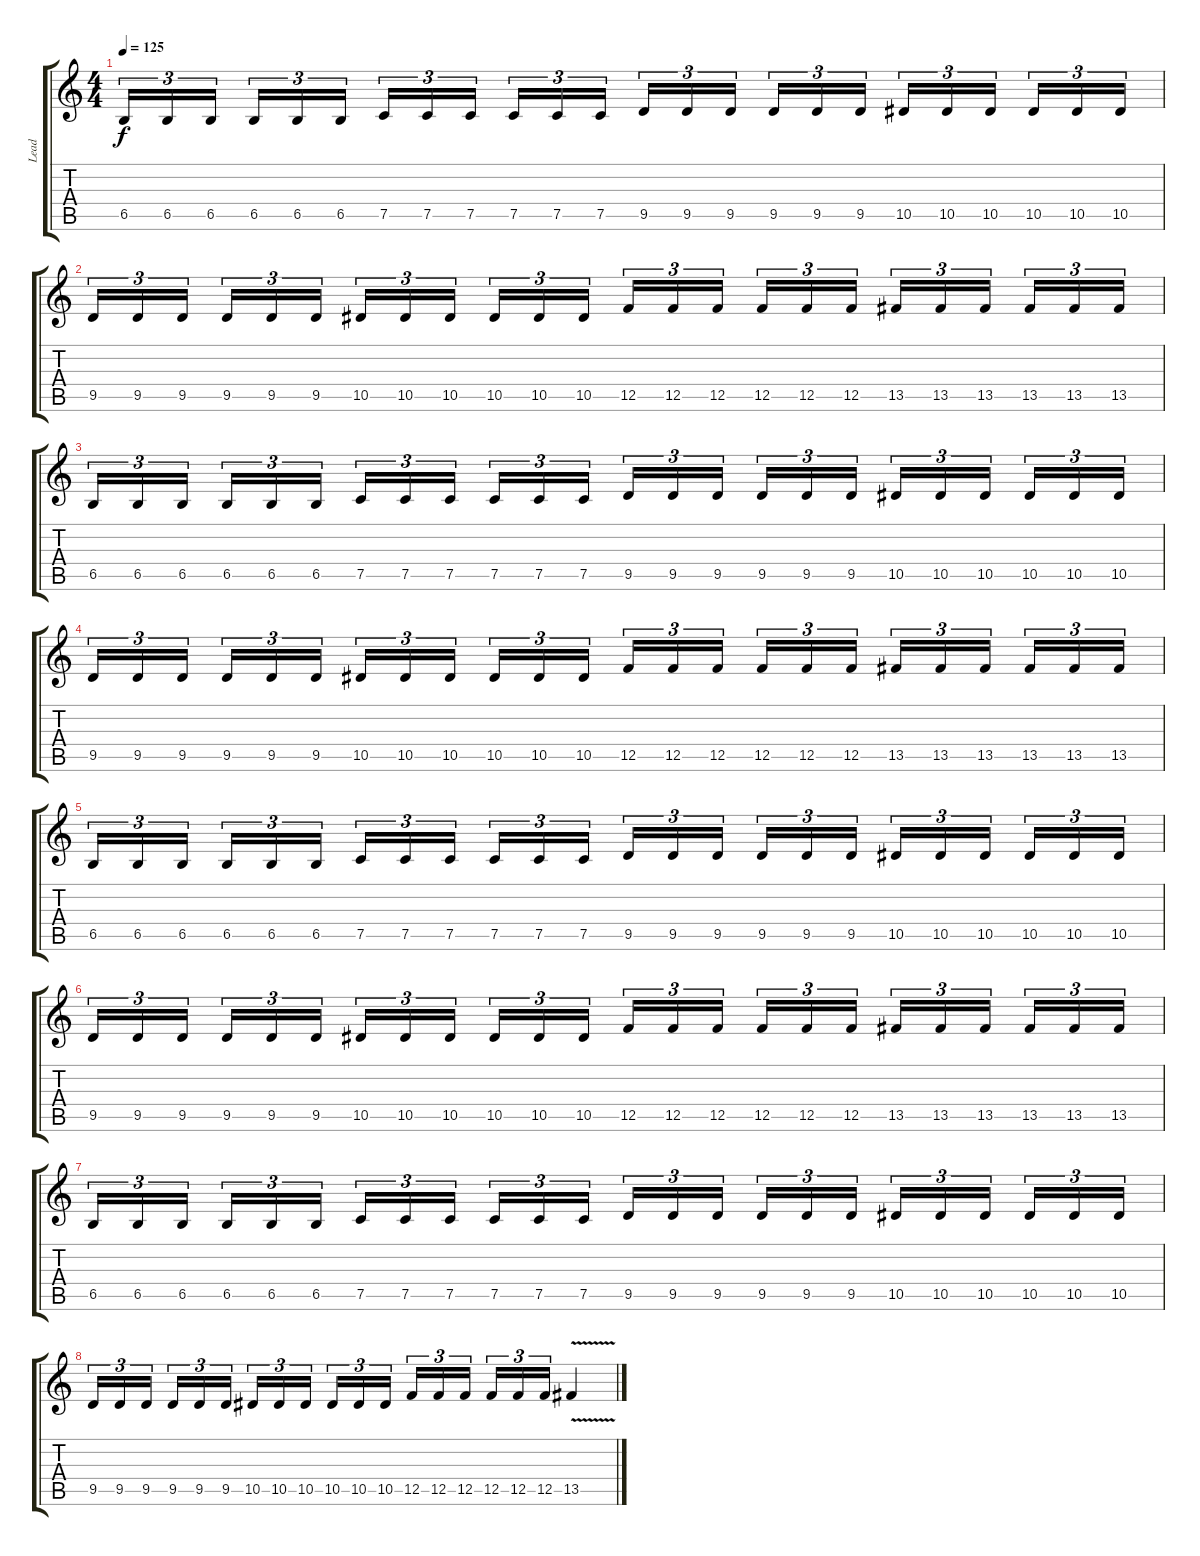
\track ("Lead" "Lead") {instrument overdrivenguitar}
\staff {score tabs}
\tuning (C4 G3 Eb3 Bb2 F2 C2) {hide}
\ts (4 4)
\tempo 125
\clef g2
\ks c
6.5.16{tu (3 2) dy f} 6.5.16{tu (3 2)} 6.5.16{tu (3 2) beam splitsecondary} 6.5.16{tu (3 2)} 6.5.16{tu (3 2)} 6.5.16{tu (3 2)} 7.5.16{tu (3 2)} 7.5.16{tu (3 2)} 7.5.16{tu (3 2) beam splitsecondary} 7.5.16{tu (3 2)} 7.5.16{tu (3 2)} 7.5.16{tu (3 2)} 9.5.16{tu (3 2)} 9.5.16{tu (3 2)} 9.5.16{tu (3 2) beam splitsecondary} 9.5.16{tu (3 2)} 9.5.16{tu (3 2)} 9.5.16{tu (3 2)} 10.5.16{tu (3 2)} 10.5.16{tu (3 2)} 10.5.16{tu (3 2) beam splitsecondary} 10.5.16{tu (3 2)} 10.5.16{tu (3 2)} 10.5.16{tu (3 2)} |
9.5.16{tu (3 2)} 9.5.16{tu (3 2)} 9.5.16{tu (3 2) beam splitsecondary} 9.5.16{tu (3 2)} 9.5.16{tu (3 2)} 9.5.16{tu (3 2)} 10.5.16{tu (3 2)} 10.5.16{tu (3 2)} 10.5.16{tu (3 2) beam splitsecondary} 10.5.16{tu (3 2)} 10.5.16{tu (3 2)} 10.5.16{tu (3 2)} 12.5.16{tu (3 2)} 12.5.16{tu (3 2)} 12.5.16{tu (3 2) beam splitsecondary} 12.5.16{tu (3 2)} 12.5.16{tu (3 2)} 12.5.16{tu (3 2)} 13.5.16{tu (3 2)} 13.5.16{tu (3 2)} 13.5.16{tu (3 2) beam splitsecondary} 13.5.16{tu (3 2)} 13.5.16{tu (3 2)} 13.5.16{tu (3 2)} |
6.5.16{tu (3 2)} 6.5.16{tu (3 2)} 6.5.16{tu (3 2) beam splitsecondary} 6.5.16{tu (3 2)} 6.5.16{tu (3 2)} 6.5.16{tu (3 2)} 7.5.16{tu (3 2)} 7.5.16{tu (3 2)} 7.5.16{tu (3 2) beam splitsecondary} 7.5.16{tu (3 2)} 7.5.16{tu (3 2)} 7.5.16{tu (3 2)} 9.5.16{tu (3 2)} 9.5.16{tu (3 2)} 9.5.16{tu (3 2) beam splitsecondary} 9.5.16{tu (3 2)} 9.5.16{tu (3 2)} 9.5.16{tu (3 2)} 10.5.16{tu (3 2)} 10.5.16{tu (3 2)} 10.5.16{tu (3 2) beam splitsecondary} 10.5.16{tu (3 2)} 10.5.16{tu (3 2)} 10.5.16{tu (3 2)} |
9.5.16{tu (3 2)} 9.5.16{tu (3 2)} 9.5.16{tu (3 2) beam splitsecondary} 9.5.16{tu (3 2)} 9.5.16{tu (3 2)} 9.5.16{tu (3 2)} 10.5.16{tu (3 2)} 10.5.16{tu (3 2)} 10.5.16{tu (3 2) beam splitsecondary} 10.5.16{tu (3 2)} 10.5.16{tu (3 2)} 10.5.16{tu (3 2)} 12.5.16{tu (3 2)} 12.5.16{tu (3 2)} 12.5.16{tu (3 2) beam splitsecondary} 12.5.16{tu (3 2)} 12.5.16{tu (3 2)} 12.5.16{tu (3 2)} 13.5.16{tu (3 2)} 13.5.16{tu (3 2)} 13.5.16{tu (3 2) beam splitsecondary} 13.5.16{tu (3 2)} 13.5.16{tu (3 2)} 13.5.16{tu (3 2)} |
6.5.16{tu (3 2)} 6.5.16{tu (3 2)} 6.5.16{tu (3 2) beam splitsecondary} 6.5.16{tu (3 2)} 6.5.16{tu (3 2)} 6.5.16{tu (3 2)} 7.5.16{tu (3 2)} 7.5.16{tu (3 2)} 7.5.16{tu (3 2) beam splitsecondary} 7.5.16{tu (3 2)} 7.5.16{tu (3 2)} 7.5.16{tu (3 2)} 9.5.16{tu (3 2)} 9.5.16{tu (3 2)} 9.5.16{tu (3 2) beam splitsecondary} 9.5.16{tu (3 2)} 9.5.16{tu (3 2)} 9.5.16{tu (3 2)} 10.5.16{tu (3 2)} 10.5.16{tu (3 2)} 10.5.16{tu (3 2) beam splitsecondary} 10.5.16{tu (3 2)} 10.5.16{tu (3 2)} 10.5.16{tu (3 2)} |
9.5.16{tu (3 2)} 9.5.16{tu (3 2)} 9.5.16{tu (3 2) beam splitsecondary} 9.5.16{tu (3 2)} 9.5.16{tu (3 2)} 9.5.16{tu (3 2)} 10.5.16{tu (3 2)} 10.5.16{tu (3 2)} 10.5.16{tu (3 2) beam splitsecondary} 10.5.16{tu (3 2)} 10.5.16{tu (3 2)} 10.5.16{tu (3 2)} 12.5.16{tu (3 2)} 12.5.16{tu (3 2)} 12.5.16{tu (3 2) beam splitsecondary} 12.5.16{tu (3 2)} 12.5.16{tu (3 2)} 12.5.16{tu (3 2)} 13.5.16{tu (3 2)} 13.5.16{tu (3 2)} 13.5.16{tu (3 2) beam splitsecondary} 13.5.16{tu (3 2)} 13.5.16{tu (3 2)} 13.5.16{tu (3 2)} |
6.5.16{tu (3 2)} 6.5.16{tu (3 2)} 6.5.16{tu (3 2) beam splitsecondary} 6.5.16{tu (3 2)} 6.5.16{tu (3 2)} 6.5.16{tu (3 2)} 7.5.16{tu (3 2)} 7.5.16{tu (3 2)} 7.5.16{tu (3 2) beam splitsecondary} 7.5.16{tu (3 2)} 7.5.16{tu (3 2)} 7.5.16{tu (3 2)} 9.5.16{tu (3 2)} 9.5.16{tu (3 2)} 9.5.16{tu (3 2) beam splitsecondary} 9.5.16{tu (3 2)} 9.5.16{tu (3 2)} 9.5.16{tu (3 2)} 10.5.16{tu (3 2)} 10.5.16{tu (3 2)} 10.5.16{tu (3 2) beam splitsecondary} 10.5.16{tu (3 2)} 10.5.16{tu (3 2)} 10.5.16{tu (3 2)} |
9.5.16{tu (3 2)} 9.5.16{tu (3 2)} 9.5.16{tu (3 2) beam splitsecondary} 9.5.16{tu (3 2)} 9.5.16{tu (3 2)} 9.5.16{tu (3 2)} 10.5.16{tu (3 2)} 10.5.16{tu (3 2)} 10.5.16{tu (3 2) beam splitsecondary} 10.5.16{tu (3 2)} 10.5.16{tu (3 2)} 10.5.16{tu (3 2)} 12.5.16{tu (3 2)} 12.5.16{tu (3 2)} 12.5.16{tu (3 2) beam splitsecondary} 12.5.16{tu (3 2)} 12.5.16{tu (3 2)} 12.5.16{tu (3 2)} 13.5{v}.4
